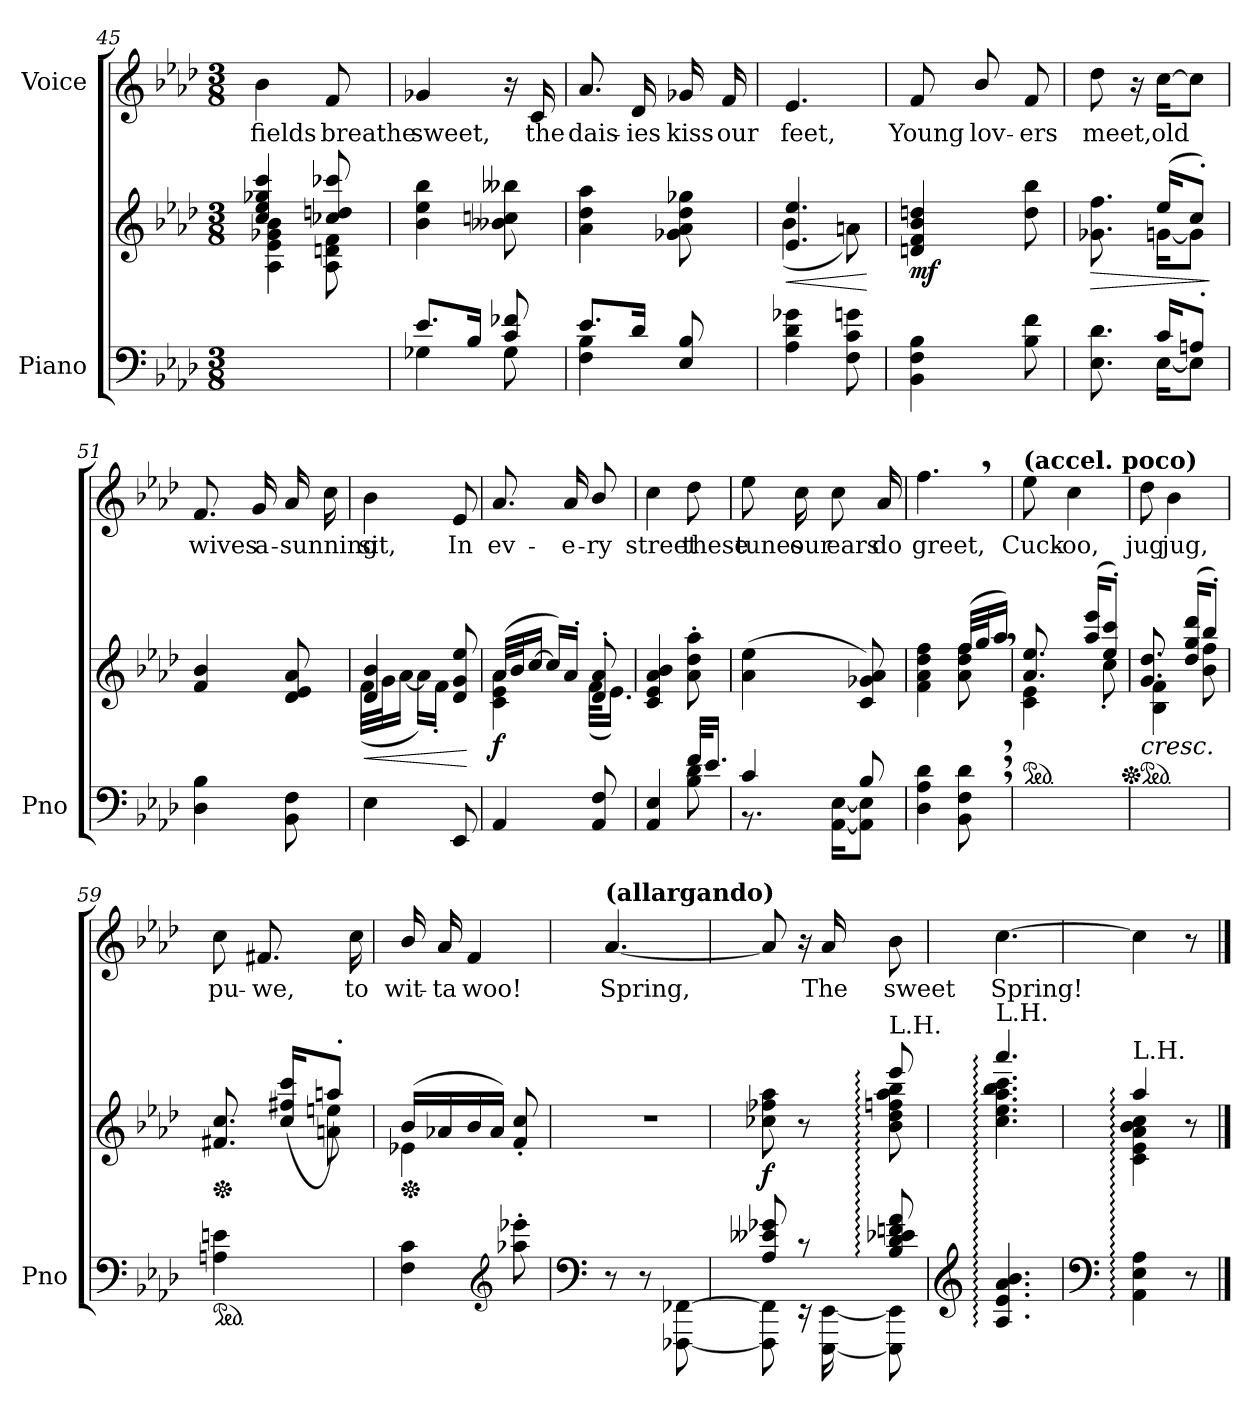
**kern	**kern	**dynam	**kern	**text
*part2	*part2	*part2	*part1	*part1
*staff3	*staff2	*staff2/3	*staff1	*staff1
*I"Piano	*	*	*I"Voice	*
*I'Pno	*	*	*	*
*clefF4	*clefG2	*	*clefG2	*
*k[b-e-a-d-]	*k[b-e-a-d-]	*	*k[b-e-a-d-]	*
*M3/8	*M3/8	*	*M3/8	*
=45	=45	=45	=45	=45
*	*^	*	*	*
4.ryy	4cc/ 4ee-/ 4gg-X/ 4ccc/	4A-\ 4e-\ 4g-X\ 4b-\	.	4b-\	fields
.	8cc-X/ 8ddn/ 8ccc-X/	8A-\ 8dn\ 8f\	.	8f/	breathe
*	*v	*v	*	*	*
=46	=46	=46	=46	=46
*^	*	*	*	*
8.e-/L	4G-X\	4b-\ 4ee-\ 4bb-\	.	4g-X/	sweet,
16B-/Jk	.	.	.	.	.
8c/ 8f-X/	8G-\	8b--X\ 8ccn\ 8bb--X\	.	16r	.
.	.	.	.	16c/	the
=47	=47	=47	=47	=47	=47
8.e-/L	4F\ 4B-\	4a-\ 4dd-\ 4aa-\	.	8.a-/	dais-
16d-/Jk	.	.	.	16d-/	-ies
8E-/ 8B-/	8ryy	8g-X\ 8a-\ 8dd-\ 8gg-X\	.	16g-X/	kiss
.	.	.	.	16f/	our
*v	*v	*	*	*	*
=48	=48	=48	=48	=48
!	!	!LO:HP:b	!	!
*	*^	*	*	*
4A-\ 4d-\ 4g-X\	4.e-/ 4.ee-/	(4b-\	<	4.e-/	feet,
8F\ 8c\ 8gn\	.	8an\)	.	.	.
*	*v	*v	*	*	*
.	.	[	.	.
=49	=49	=49	=49	=49
!	!	!LO:DY:b	!	!
4BB-\ 4F\ 4B-\	4dn/ 4f/ 4b-/ 4ddn/	mf	8f/	Young
.	.	.	8b-/	lov-
8B-\ 8f\	8dd\ 8bb-\	.	8f/	-ers
=50	=50	=50	=50	=50
*^	*	*	*	*
!	!	!	!LO:HP:b	!	!
*	*	*^	*	*	*
8.E-\ 8.d-\	8.ryy	8.g-X\ 8.ff\	8.ryy	>	8dd-\	meet,
.	.	.	.	.	16r	.
16c/KL	[16E-\KL	(16ee-/KL	[16gn\KL	.	[16cc\KL	old
8An'/J	8E-\J]	8cc'/J)	8g\J]	.	8cc\J]	.
*v	*v	*	*	*	*	*
*	*v	*v	*	*	*
.	.	]	.	.
=51	=51	=51	=51	=51
4D-\ 4B-\	4f/ 4b-/	.	8.f/	wives
.	.	.	16g/	a-
8BB-\ 8F\	8d-/ 8e-/ 8a-/	.	16a-/	-sunning
.	.	.	16cc\	.
=52	=52	=52	=52	=52
!	!	!LO:HP:b	!	!
*	*^	*	*	*
4E-\	4d-/ 4b-/	(32f\LLL	<	4b-\	sit,
.	.	32g\J	.	.	.
.	.	[16a-\JJ	.	.	.
.	.	16a-\LL])	.	.	.
.	.	16f'\JJ	.	.	.
8EE-/	8d-/ 8g/ 8ee-/	8ryy	.	8e-/	In
*	*v	*v	*	*	*
.	.	[	.	.
=53	=53	=53	=53	=53
*	*^	*	*	*
!	!	!	!LO:DY:b	!	!
4AA-/	(>32a-/LLL	4c\ 4e-\ 4a-\	f	8.a-/	ev-
.	32b-/J	.	.	.	.
.	[16cc/JJ	.	.	.	.
.	16cc/LL])	.	.	.	.
.	16a-'>/JJ	.	.	16a-/	-e-
8AA-/ 8F/	8d-/' 8a-/'	(32f\KLL	.	8b-/	-ry
.	.	16.e-\JJ)	.	.	.
*	*v	*v	*	*	*
=54	=54	=54	=54	=54
*^	*	*	*	*
4AA-/ 4E-/	4ryy	4c/ 4e-/ 4a-/ 4b-/	.	4cc\	street
32f/KLL	8B-\ 8d-\	8a-\' 8dd-\' 8aa-\'	.	8dd-\	these
16.e-/JJ	.	.	.	.	.
=55	=55	=55	=55	=55	=55
4c/	8.r	(4a-\ 4ee-\	.	8ee-\	tunes
.	.	.	.	16cc\	our
.	[16AA-\ [16E-\KL	.	.	8cc\	ears
8B-/	8AA-\] 8E-\]J	8c/ 8g-X/ 8a-/)	.	.	.
.	.	.	.	16a-/	do
*v	*v	*	*	*	*
=56	=56	=56	=56	=56
*	*^	*	*	*
4D-\ 4A-\ 4d-\	4f\ 4a-\ 4dd-\ 4ff\	4ryy	.	4.ff,\	greet,
8BB-\, 8F\, 8d-\,	(32ff/LLL	8a-\ 8dd-\ 8ff\	.	.	.
.	32gg/J	.	.	.	.
.	16aa-,/JJ)	.	.	.	.
=57	=57	=57	=57	=57	=57
*	*ped	*	*	*	*
!	!	!	!	!LO:TX:a:B:t=(accel. poco)	!
!	!	!	!LO:DY:b	!	!
!	!	!	!LO:DY:n=1:b	!	!
4.ryy	8.a-/ 8.ee-/	4c\ 4e-\	p other-dynamics	8ee-\	Cuck-
.	.	.	.	4cc\	-oo,
.	(>16aa-/ 16eee-/KL	.	.	.	.
.	8ee-/'> 8ccc/'>J)	8cc'<\	.	.	.
=58	=58	=58	=58	=58	=58
*	*Xped	*	*	*	*
*	*ped	*	*	*	*
!	!LO:TX:b:i:t=cresc.	!	!	!	!
4.ryy	8.g/ 8.dd-/	4B-\ 4f\	.	8dd-\	jug
.	.	.	.	4b-\	jug,
.	(>16dd-/ 16gg/ 16ddd-/KL	.	.	.	.
.	8bb-'>/J)	8b-\ 8ff\	.	.	.
=59	=59	=59	=59	=59	=59
*ped	*	*	*	*	*
*	*Xped	*	*	*	*
4An\ 4en\	8.f#X/ 8.cc/	4ryy	.	8cc\	pu-
.	.	.	.	8.f#X/	-we,
.	(>16cc/ 16ff#X/ 16ccc/KL	.	.	.	.
8ryy	8aan'>/J)	8an\ 8een\	.	.	.
.	.	.	.	16cc\	to
=60	=60	=60	=60	=60	=60
*	*Xped	*	*	*	*
4F\ 4c\	(16b-/LL	4e-X\	.	16b-/	wit-
.	16a-X/	.	.	16a-/	-ta
.	16b-/	.	.	4f/	woo!
.	16a-/JJ)	.	.	.	.
*clefG2	*	*	*	*	*
8aa-X\' 8eee-X\'	8f/'> 8cc/'>	8ryy	.	.	.
*	*v	*v	*	*	*
=61	=61	=61	=61	=61
*clefF4	*	*	*	*
*	*^	*	*	*
!	!	!	!	!LO:TX:a:B:t=(allargando)	!
!	!LO:TX:b:t=(allargando)	!	!	!	!
*	*v	*v	*	*	*
8r	4.r	.	[4.a-/	Spring,
8r	.	.	.	.
[8FFF-X\ [8FF-X\	.	.	.	.
=62	=62	=62	=62	=62
*^	*^	*	*	*
!	!	!	!	!LO:DY:b	!	!
8A-/ 8e--X/ 8g-X/	8FFF-\] 8FF-\]	8cc-X\ 8ff-X\ 8aa-\	4ryy	f	8a-/]	.
8r	16r	8r	.	.	16r	.
.	[16EEE-\ [16EE-\	.	.	.	16a-/	The
!	!	!LO:TX:a:t=L.H.	!	!	!	!
8B-/:: 8d-/:: 8e-X/:: 8fn/:: 8a-/::	8EEE-\] 8EE-\]	8eee-::/	8b-\:: 8dd-\:: 8ffn\:: 8aa-\:: 8bb-\::	.	8b-\	sweet
*v	*v	*	*	*	*	*
=63	=63	=63	=63	=63	=63
*clefG2	*	*	*	*	*
*^	*	*	*	*	*
!	!	!LO:TX:a:t=L.H.	!	!	!	!
*v	*v	*	*	*	*	*
4.A-/:: 4.e-/:: 4.a-/:: 4.b-/::	4.aaa-::/	4.cc\:: 4.ee-\:: 4.aa-\:: 4.bb-\:: 4.ccc\::	.	[4.cc\	Spring!
=64	=64	=64	=64	=64	=64
*clefF4	*	*	*	*	*
!	!LO:TX:a:t=L.H.	!	!	!	!
4AA-\:: 4E-\:: 4A-\::	4aa-::/	4c\:: 4e-\:: 4a-\:: 4b-\:: 4cc\::	.	4cc\]	.
8r	8r	8ryy	.	8r	.
*	*v	*v	*	*	*
==	==	==	==	==
*-	*-	*-	*-	*-
